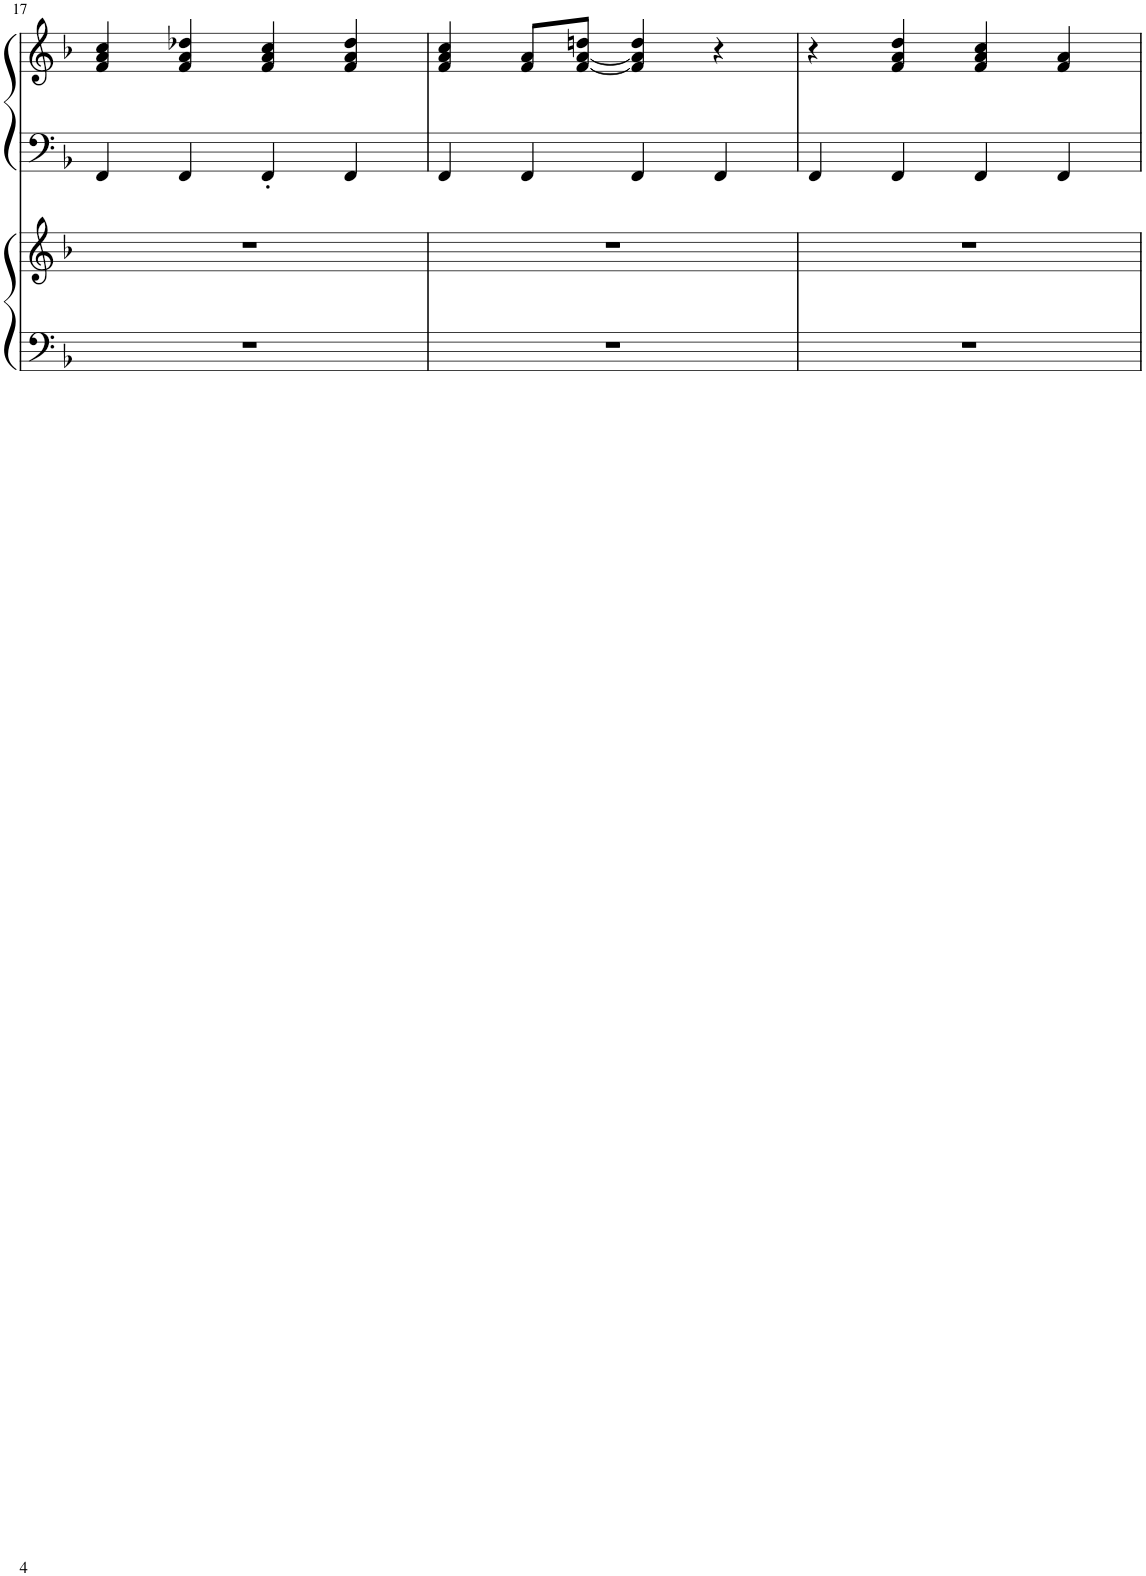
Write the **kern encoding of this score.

**kern	**kern	**kern	**kern
*part2	*part2	*part1	*part1
*staff4	*staff3	*staff2	*staff1
*I"Piano	*	*I"Piano	*
*I'Pno	*	*I'Pno	*
!!LO:PB:g=z
*clefF4	*clefG2	*clefF4	*clefG2
*k[b-]	*k[b-]	*k[b-]	*k[b-]
*	*	*M4/4	*M4/4
=17	=17	=17	=17
1r	1r	4FF/	4f/ 4a/ 4cc/
.	.	4FF/	4f/ 4a/ 4dd-X/
.	.	4FF'/	4f/ 4a/ 4cc/
.	.	4FF/	4f/ 4a/ 4dd-/
=18	=18	=18	=18
1r	1r	4FF/	4f/ 4a/ 4cc/
.	.	4FF/	8f/ 8a/L
.	.	.	[<8f/ [<8a/ 8ddn/J
.	.	4FF/	4f/] 4a/] 4dd/
.	.	4FF/	4r
=19	=19	=19	=19
1r	1r	4FF/	4r
.	.	4FF/	4f/ 4a/ 4dd/
.	.	4FF/	4f/ 4a/ 4cc/
.	.	4FF/	4f/ 4a/
=	=	=	=
*-	*-	*-	*-
